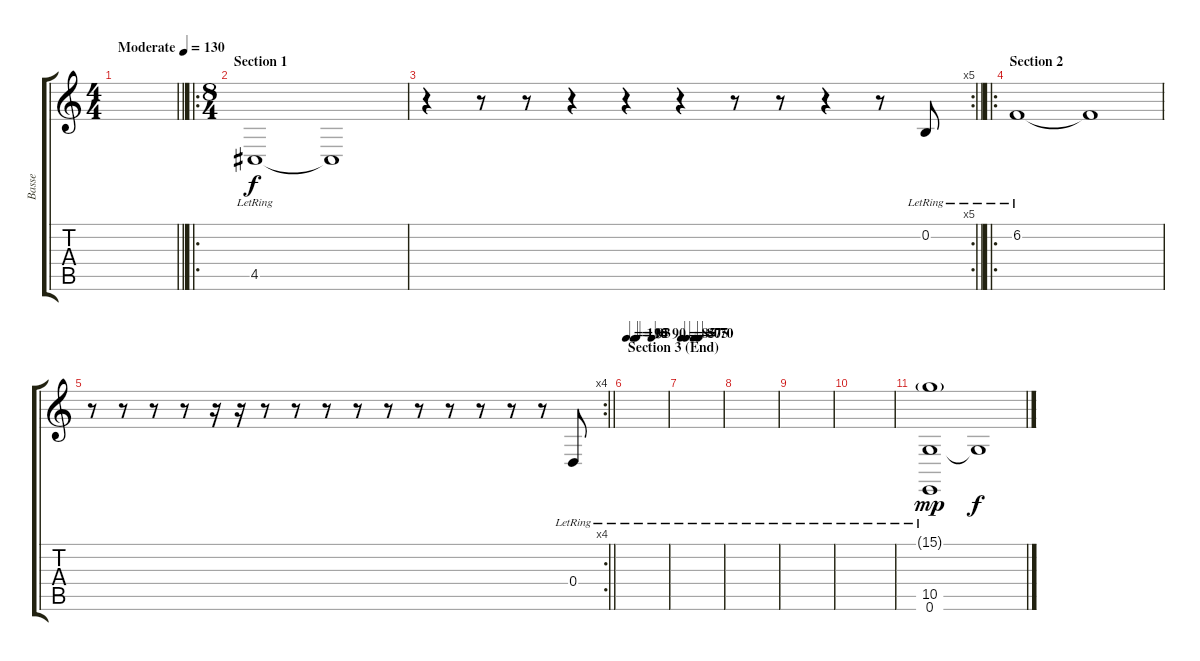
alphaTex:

\track ("Basse" "Basse") {instrument taikodrum}
\staff {score tabs}
\tuning (E4 B3 G3 D3 A2 E2) {hide}
\ts (4 4)
\tempo (130 "Moderate")
\clef g2
\barLineRight lightlight
\ks c
|
\ro
\ts (8 4)
\section ("" "Section 1")
4.5{lr}.1 4.5{t}.1 |
\rc 5
\barLineRight lightlight
r.4 r.8 r.8 r.4 r.4 r.4 r.8 r.8 r.4 r.8 0.2{lr}.8 |
\ro
\section ("" "Section 2")
6.2{lr}.1 6.2{t}.1 |
\rc 4
\barLineRight lightlight
r.8 r.8 r.8 r.8 r.16 r.16 r.8 r.8 r.8 r.8 r.8 r.8 r.8 r.8 r.8 r.8 0.4{lr}.8 |
\section ("" "Section 3 (End)")
\tempo 110
\tempo (95 0.1875)
\tempo (93 0.25)
\tempo (90 0.625)
|
\tempo 85
\tempo (80 0.125)
\tempo (75 0.3125)
\tempo (70 0.4375)
|
|
|
|
(15.1{g} 10.5{lr} 0.6).1{dy mp volume 7} 10.5{t}.1{dy f}
